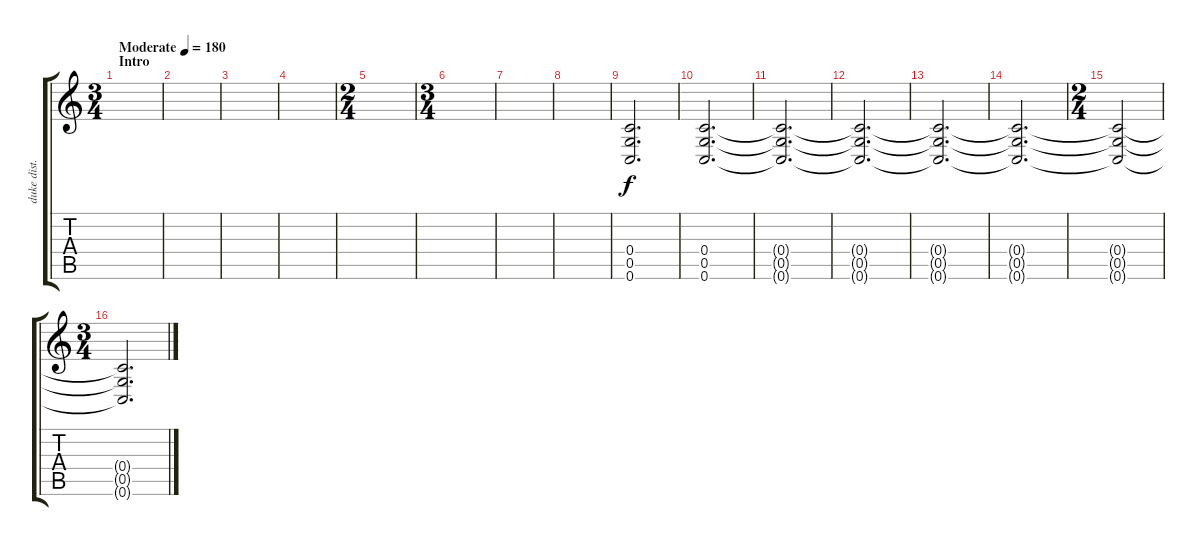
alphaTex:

\track ("duke dist." "duke dist.") {instrument distortionguitar}
\staff {score tabs}
\tuning (D4 A3 F3 C3 G2 C2) {hide}
\ts (3 4)
\section ("" "Intro")
\tempo (180 "Moderate")
\clef g2
\ks c
|
|
|
|
\ts (2 4)
|
\ts (3 4)
|
|
|
(0.4 0.5 0.6).2{d} |
(0.4 0.5 0.6).2{d} |
(0.4{t} 0.5{t} 0.6{t}).2{d} |
(0.4{t} 0.5{t} 0.6{t}).2{d} |
(0.4{t} 0.5{t} 0.6{t}).2{d} |
(0.4{t} 0.5{t} 0.6{t}).2{d} |
\ts (2 4)
(0.4{t} 0.5{t} 0.6{t}).2 |
\ts (3 4)
(0.4{t} 0.5{t} 0.6{t}).2{d}
